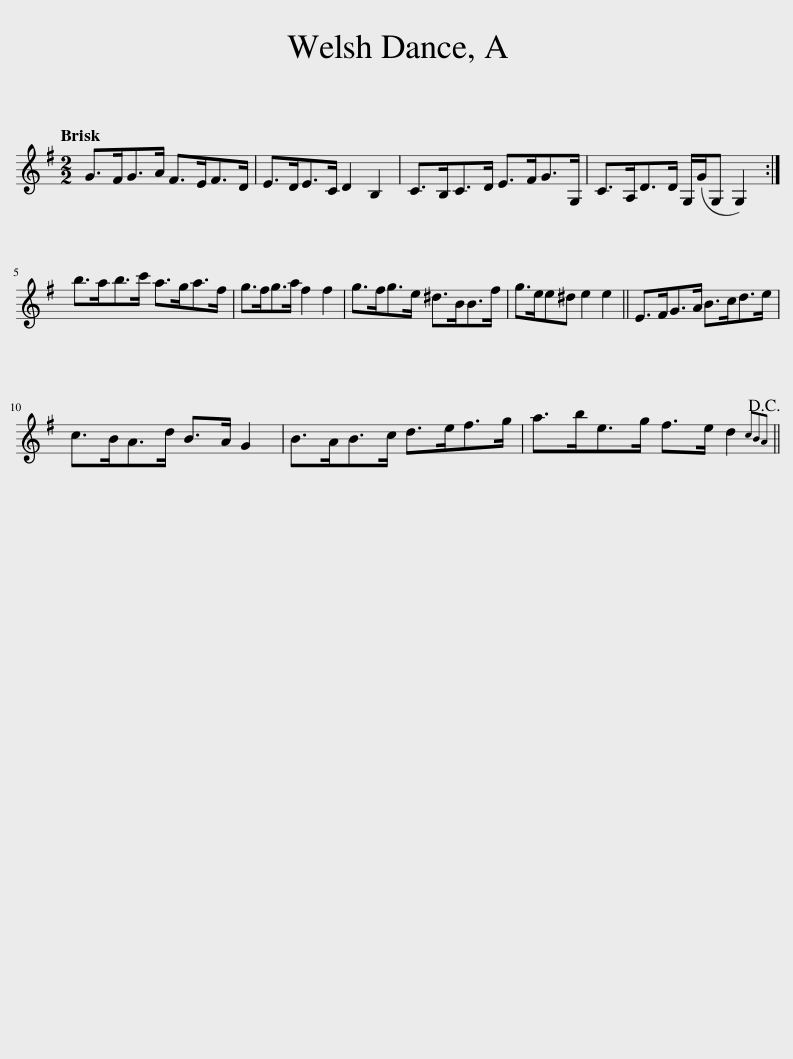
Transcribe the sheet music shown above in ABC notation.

X:1
L:1/8
Q:1/4=120
M:2/2
I:linebreak $
K:G
V:1 treble
V:1
 G>FG>A F>EF>D | E>DE>C D2 B,2 | C>B,C>D E>FG>G, | C>A,D>D G,/(G/G, G,2) :|$ b>ab>c' a>ga>f | %5
 g>fg>a f2 f2 | g>fg>e ^d>BB>f | g>ee^d e2 e2 || E>FG>A B>cd>e |$ c>BA>d B>A G2 | %10
 B>AB>c d>ef>g | a>be>g f>e d2{cBA!D.C.! || %12
